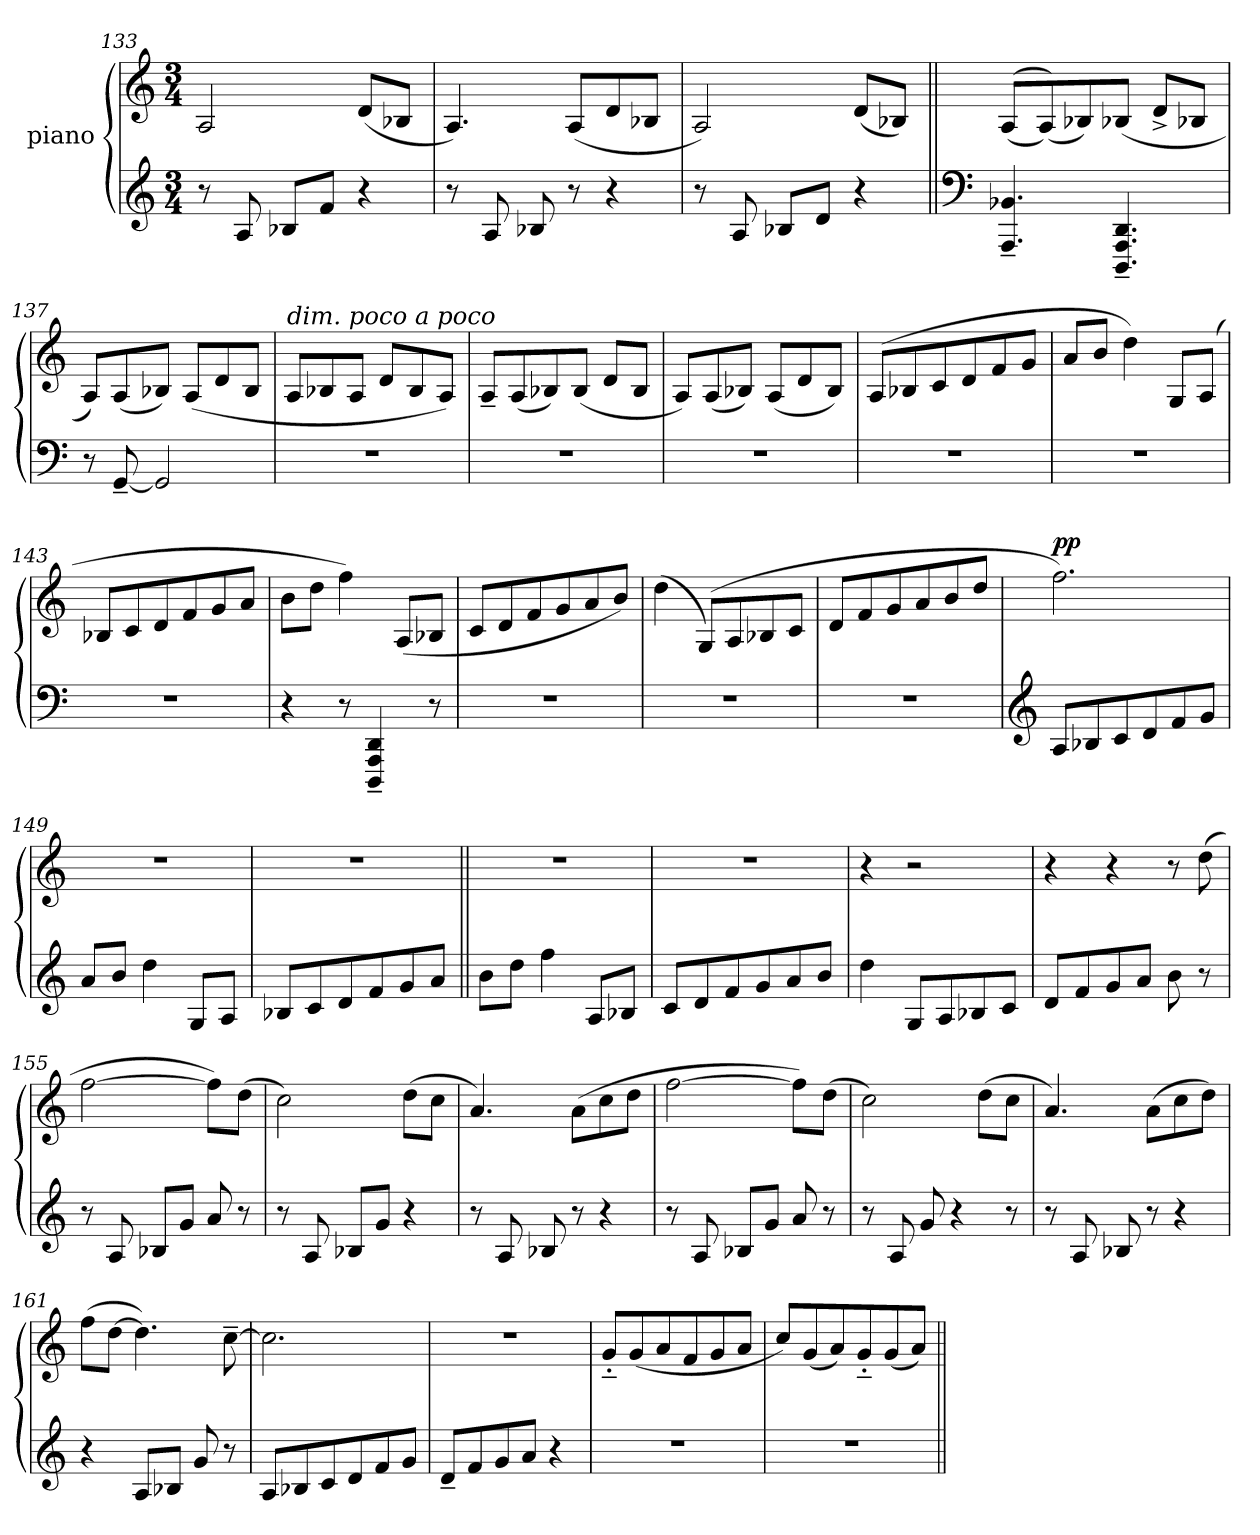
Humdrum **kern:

**kern	**kern	**dynam
*part1	*part1	*part1
*staff2	*staff1	*staff1/2
*I"piano	*	*
*clefG2	*clefG2	*
*k[]	*k[]	*
*M3/4	*M3/4	*
=133	=133	=133
8r	2A/	.
8A/	.	.
8B-X/L	.	.
8f/J	.	.
4r	(8d/L	.
.	8B-X/J	.
=134	=134	=134
8r	4.A/)	.
8A/	.	.
8B-X/	.	.
8r	(8A/L	.
4r	8d/	.
.	8B-X/J	.
=135	=135	=135
8r	2A/)	.
8A/	.	.
8B-X/L	.	.
8d/J	.	.
4r	(8d/L	.
.	8B-X/J)	.
=136||	=136||	=136||
*clefF4	*	*
!	!	!LO:DY:a=2
!	!	!LO:DY:n=1:a
!	!	!LO:DY:n=2:a
!	!	!LO:DY:n=3:a
4.AAA/~ 4.BB-X/~	(>(8A/L	mp other-dynamics p other-dynamics
.	(8A/))	.
.	8B-X/)	.
4.DDD/~ 4.AAA/~ 4.DD/~	(8B-X/J	.
.	8d^/L	.
.	8B-X/J	.
=137	=137	=137
8r	8A/L)	.
[8GG~/	(8A/	.
2GG/]	8B-X/J)	.
.	(<8A/L	.
.	8d/	.
.	8B-/J	.
=138	=138	=138
!	!LO:TX:a:i:t=dim. poco a poco	!
2.r	8A/L	.
.	8B-X/	.
.	8A/J	.
.	8d/L	.
.	8B-/	.
.	8A/J)	.
=139	=139	=139
2.r	8A~/L	.
.	(8A/	.
.	8B-X/)	.
.	(8B-/J	.
.	8d/L	.
.	8B-/J	.
=140	=140	=140
2.r	8A/L)	.
.	(8A/	.
.	8B-X/J)	.
.	(>8A/L	.
.	8d/	.
.	8B-/J)	.
=141	=141	=141
2.r	(8A/L	.
.	8B-X/	.
.	8c/	.
.	8d/	.
.	8f/	.
.	8g/J	.
=142	=142	=142
2.r	8a/L	.
.	8b/J	.
.	4dd\)	.
.	8G/L	.
.	(8A/J	.
=143	=143	=143
2.r	8B-X/L	.
.	8c/	.
.	8d/	.
.	8f/	.
.	8g/	.
.	8a/J	.
=144	=144	=144
4r	8b\L	.
.	8dd\J	.
8r	4ff\)	.
4DDD/~ 4AAA/~ 4DD/~	.	.
.	(8A/L	.
8r	8B-X/J	.
=145	=145	=145
2.r	8c/L	.
.	8d/	.
.	8f/	.
.	8g/	.
.	8a/	.
.	8b/J)	.
=146	=146	=146
2.r	(4dd\	.
.	(8G/L)	.
.	8A/	.
.	8B-X/	.
.	8c/J	.
=147	=147	=147
2.r	8d/L	.
.	8f/	.
.	8g/	.
.	8a/	.
.	8b/	.
.	8dd/J	.
=148	=148	=148
*clefG2	*	*
!	!	!LO:DY:a
8A/L	2.ff\)	pp
8B-X/	.	.
8c/	.	.
8d/	.	.
8f/	.	.
8g/J	.	.
=149	=149	=149
8a/L	2.r	.
8b/J	.	.
4dd\	.	.
8G/L	.	.
8A/J	.	.
=150	=150	=150
8B-X/L	2.r	.
8c/	.	.
8d/	.	.
8f/	.	.
8g/	.	.
8a/J	.	.
=151||	=151||	=151||
8b\L	2.r	.
8dd\J	.	.
4ff\	.	.
8A/L	.	.
8B-X/J	.	.
=152	=152	=152
8c/L	2.r	.
8d/	.	.
8f/	.	.
8g/	.	.
8a/	.	.
8b/J	.	.
=153	=153	=153
4dd\	4r	.
8G/L	2r	.
8A/	.	.
8B-X/	.	.
8c/J	.	.
=154	=154	=154
8d/L	4r	.
8f/	.	.
8g/	4r	.
8a/J	.	.
8b\	8r	.
!	!	!LO:DY:a
!	!	!LO:DY:n=1:a
!	!	!LO:DY:n=2:a
8r	(8dd\	other-dynamics p other-dynamics
=155	=155	=155
8r	[2ff\	.
8A/	.	.
8B-X/L	.	.
8g/J	.	.
8a/	8ff\L])	.
8r	(8dd\J	.
=156	=156	=156
8r	2cc\)	.
8A/	.	.
8B-X/L	.	.
8g/J	.	.
4r	(8dd\L	.
.	8cc\J	.
=157	=157	=157
8r	4.a/)	.
8A/	.	.
8B-X/	.	.
8r	(8a\L	.
4r	8cc\	.
.	8dd\J	.
=158	=158	=158
8r	[2ff\	.
8A/	.	.
8B-X/L	.	.
8g/J	.	.
8a/	8ff\L])	.
8r	(8dd\J	.
=159	=159	=159
8r	2cc\)	.
8A/	.	.
8g/	.	.
4r	.	.
.	(8dd\L	.
8r	8cc\J	.
=160	=160	=160
8r	4.a/)	.
8A/	.	.
8B-X/	.	.
8r	(8a\L	.
4r	8cc\	.
.	8dd\J)	.
=161	=161	=161
4r	(8ff\L	.
.	[8dd\J	.
8A/L	4.dd\])	.
8B-X/J	.	.
8g/	.	.
8r	[8cc~\	.
=162	=162	=162
8A/L	2.cc\]	.
8B-X/	.	.
8c/	.	.
8d/	.	.
8f/	.	.
8g/J	.	.
=163	=163	=163
8d~/L	2.r	.
8f/	.	.
8g/	.	.
8a/J	.	.
4r	.	.
=164	=164	=164
2.r	8g'~/L	.
.	(8g/	.
.	8a/	.
.	8f/	.
.	8g/	.
.	8a/J	.
=165	=165	=165
2.r	8cc/L)	.
.	(8g/	.
.	8a/)	.
.	8g'~/	.
.	(8g/	.
.	8a/J)	.
=||	=||	=||
*-	*-	*-
